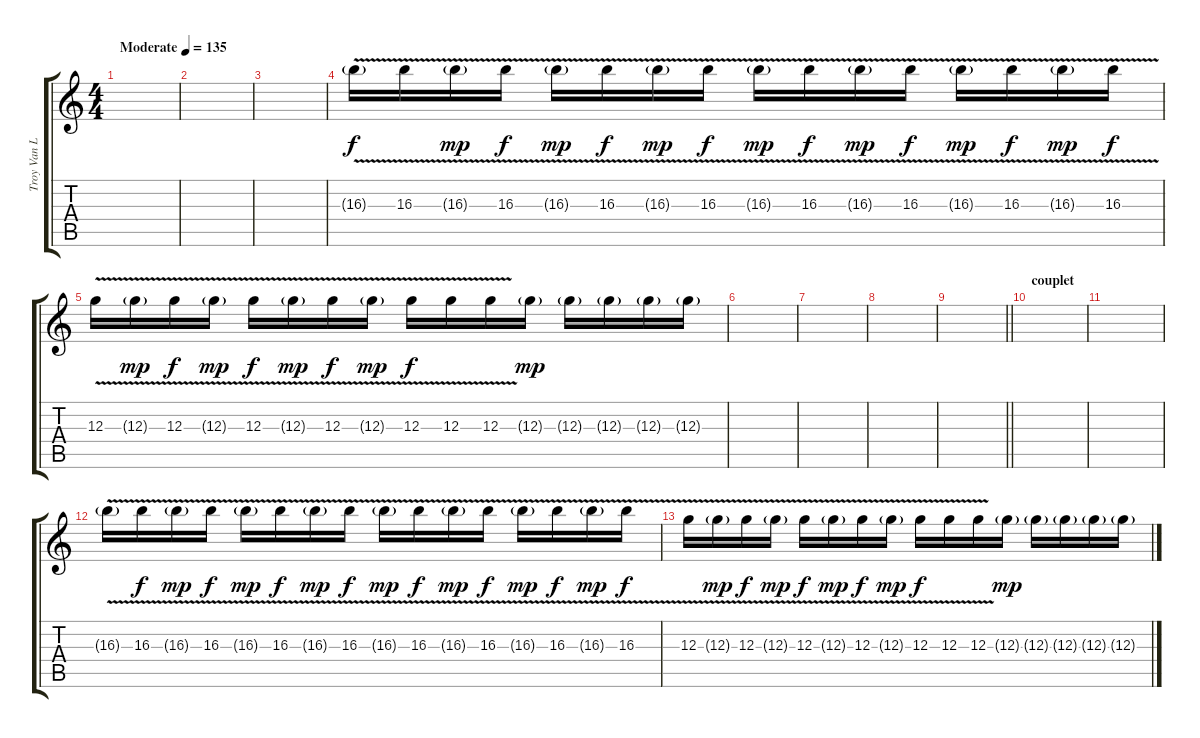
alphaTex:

\track ("Troy Van Leeuwen(delay)" "Troy Van L") {instrument electricguitarjazz}
\staff {score tabs}
\tuning (E4 B3 G3 D3 A2 E2) {hide}
\ts (4 4)
\tempo (135 "Moderate")
\clef g2
\ks c
|
|
|
16.3{v g}.16 16.3{v}.16{dy f} 16.3{v g}.16{dy mp} 16.3{v}.16{dy f} 16.3{v g}.16{dy mp} 16.3{v}.16{dy f} 16.3{v g}.16{dy mp} 16.3{v}.16{dy f} 16.3{v g}.16{dy mp} 16.3{v}.16{dy f} 16.3{v g}.16{dy mp} 16.3{v}.16{dy f} 16.3{v g}.16{dy mp} 16.3{v}.16{dy f} 16.3{v g}.16{dy mp} 16.3{v}.16{dy f} |
12.3{v}.16 12.3{v g}.16{dy mp} 12.3{v}.16{dy f} 12.3{v g}.16{dy mp} 12.3{v}.16{dy f} 12.3{v g}.16{dy mp} 12.3{v}.16{dy f} 12.3{v g}.16{dy mp} 12.3{v}.16{dy f} 12.3{v}.16 12.3{v}.16 12.3{g}.16{dy mp} 12.3{g}.16 12.3{g}.16 12.3{g}.16 12.3{g}.16 |
|
|
|
\barLineRight lightlight
|
\section ("" "couplet")
|
|
16.3{v g}.16 16.3{v}.16{dy f} 16.3{v g}.16{dy mp} 16.3{v}.16{dy f} 16.3{v g}.16{dy mp} 16.3{v}.16{dy f} 16.3{v g}.16{dy mp} 16.3{v}.16{dy f} 16.3{v g}.16{dy mp} 16.3{v}.16{dy f} 16.3{v g}.16{dy mp} 16.3{v}.16{dy f} 16.3{v g}.16{dy mp} 16.3{v}.16{dy f} 16.3{v g}.16{dy mp} 16.3{v}.16{dy f} |
12.3{v}.16 12.3{v g}.16{dy mp} 12.3{v}.16{dy f} 12.3{v g}.16{dy mp} 12.3{v}.16{dy f} 12.3{v g}.16{dy mp} 12.3{v}.16{dy f} 12.3{v g}.16{dy mp} 12.3{v}.16{dy f} 12.3{v}.16 12.3{v}.16 12.3{g}.16{dy mp} 12.3{g}.16 12.3{g}.16 12.3{g}.16 12.3{g}.16
